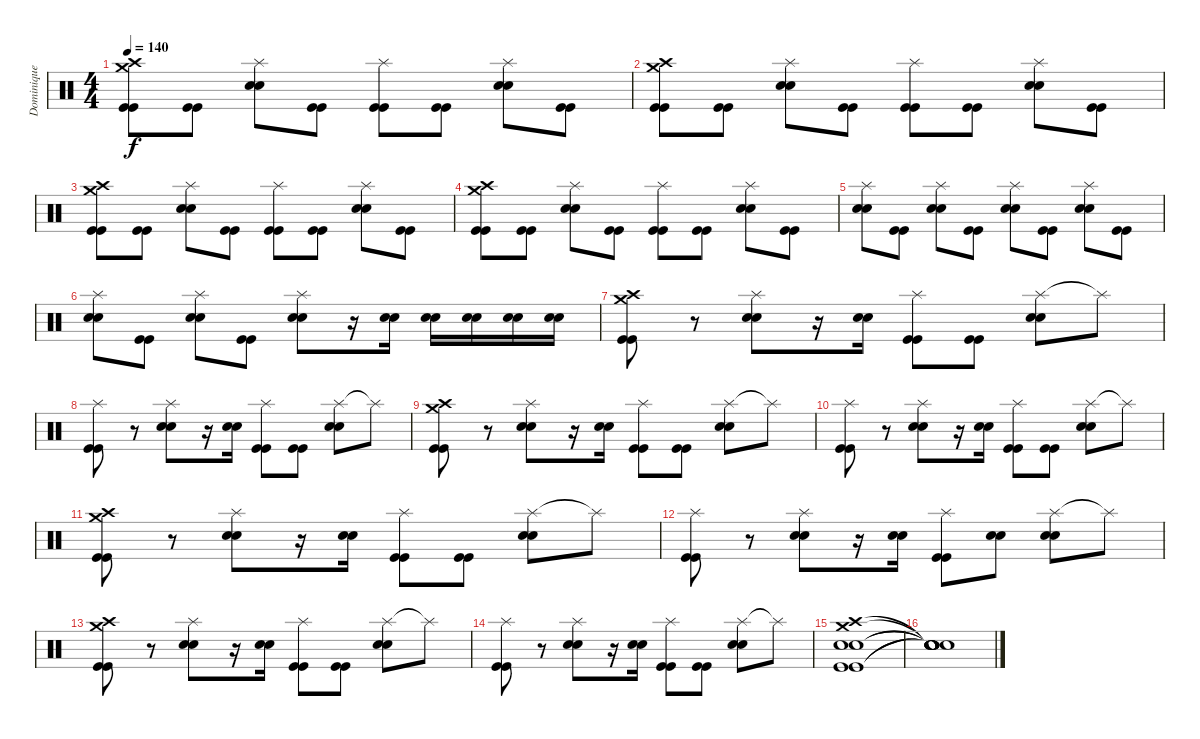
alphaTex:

\track ("Dominique" "Dominique") {instrument percussion}
\staff {score}
\articulation defaults
\ts (4 4)
\tempo 140
\clef neutral
\ks c
("Crash medium (hit)" "Crash high (hit)" "Kick (hit)" "Kick (hit)").8{dy f} ("Kick (hit)" "Kick (hit)").8 ("Splash (hit)" "Snare (hit) 2" "Snare (hit) 2").8 ("Kick (hit)" "Kick (hit)").8 ("Splash (hit)" "Kick (hit)" "Kick (hit)").8 ("Kick (hit)" "Kick (hit)").8 ("Splash (hit)" "Snare (hit) 2" "Snare (hit) 2").8 ("Kick (hit)" "Kick (hit)").8 |
("Crash medium (hit)" "Crash high (hit)" "Kick (hit)" "Kick (hit)").8 ("Kick (hit)" "Kick (hit)").8 ("Splash (hit)" "Snare (hit) 2" "Snare (hit) 2").8 ("Kick (hit)" "Kick (hit)").8 ("Splash (hit)" "Kick (hit)" "Kick (hit)").8 ("Kick (hit)" "Kick (hit)").8 ("Splash (hit)" "Snare (hit) 2" "Snare (hit) 2").8 ("Kick (hit)" "Kick (hit)").8 |
("Crash medium (hit)" "Crash high (hit)" "Kick (hit)" "Kick (hit)").8 ("Kick (hit)" "Kick (hit)").8 ("Splash (hit)" "Snare (hit) 2" "Snare (hit) 2").8 ("Kick (hit)" "Kick (hit)").8 ("Splash (hit)" "Kick (hit)" "Kick (hit)").8 ("Kick (hit)" "Kick (hit)").8 ("Splash (hit)" "Snare (hit) 2" "Snare (hit) 2").8 ("Kick (hit)" "Kick (hit)").8 |
("Crash medium (hit)" "Crash high (hit)" "Kick (hit)" "Kick (hit)").8 ("Kick (hit)" "Kick (hit)").8 ("Splash (hit)" "Snare (hit) 2" "Snare (hit) 2").8 ("Kick (hit)" "Kick (hit)").8 ("Splash (hit)" "Kick (hit)" "Kick (hit)").8 ("Kick (hit)" "Kick (hit)").8 ("Splash (hit)" "Snare (hit) 2" "Snare (hit) 2").8 ("Kick (hit)" "Kick (hit)").8 |
("Splash (hit)" "Snare (hit) 2" "Snare (hit) 2").8 ("Kick (hit)" "Kick (hit)").8 ("Splash (hit)" "Snare (hit) 2" "Snare (hit) 2").8 ("Kick (hit)" "Kick (hit)").8 ("Splash (hit)" "Snare (hit) 2" "Snare (hit) 2").8 ("Kick (hit)" "Kick (hit)").8 ("Splash (hit)" "Snare (hit) 2" "Snare (hit) 2").8 ("Kick (hit)" "Kick (hit)").8 |
("Splash (hit)" "Snare (hit) 2" "Snare (hit) 2").8 ("Kick (hit)" "Kick (hit)").8 ("Splash (hit)" "Snare (hit) 2" "Snare (hit) 2").8 ("Kick (hit)" "Kick (hit)").8 ("Splash (hit)" "Snare (hit) 2" "Snare (hit) 2").8 r.16 ("Snare (hit) 2" "Snare (hit) 2").16 ("Snare (hit) 2" "Snare (hit) 2").16 ("Snare (hit) 2" "Snare (hit) 2").16 ("Snare (hit) 2" "Snare (hit) 2").16 ("Snare (hit) 2" "Snare (hit) 2").16 |
("Crash medium (hit)" "Crash high (hit)" "Kick (hit)" "Kick (hit)").8 r.8 ("Splash (hit)" "Snare (hit) 2" "Snare (hit) 2").8 r.16 ("Snare (hit) 2" "Snare (hit) 2").16 ("Splash (hit)" "Kick (hit)" "Kick (hit)").8 ("Kick (hit)" "Kick (hit)").8 ("Splash (hit)" "Snare (hit) 2" "Snare (hit) 2").8 "Splash (hit)"{t}.8 |
("Splash (hit)" "Kick (hit)" "Kick (hit)").8 r.8 ("Splash (hit)" "Snare (hit) 2" "Snare (hit) 2").8 r.16 ("Snare (hit) 2" "Snare (hit) 2").16 ("Splash (hit)" "Kick (hit)" "Kick (hit)").8 ("Kick (hit)" "Kick (hit)").8 ("Splash (hit)" "Snare (hit) 2" "Snare (hit) 2").8 "Splash (hit)"{t}.8 |
("Crash medium (hit)" "Crash high (hit)" "Kick (hit)" "Kick (hit)").8 r.8 ("Splash (hit)" "Snare (hit) 2" "Snare (hit) 2").8 r.16 ("Snare (hit) 2" "Snare (hit) 2").16 ("Splash (hit)" "Kick (hit)" "Kick (hit)").8 ("Kick (hit)" "Kick (hit)").8 ("Splash (hit)" "Snare (hit) 2" "Snare (hit) 2").8 "Splash (hit)"{t}.8 |
("Splash (hit)" "Kick (hit)" "Kick (hit)").8 r.8 ("Splash (hit)" "Snare (hit) 2" "Snare (hit) 2").8 r.16 ("Snare (hit) 2" "Snare (hit) 2").16 ("Splash (hit)" "Kick (hit)" "Kick (hit)").8 ("Kick (hit)" "Kick (hit)").8 ("Splash (hit)" "Snare (hit) 2" "Snare (hit) 2").8 "Splash (hit)"{t}.8 |
("Crash medium (hit)" "Crash high (hit)" "Kick (hit)" "Kick (hit)").8 r.8 ("Splash (hit)" "Snare (hit) 2" "Snare (hit) 2").8 r.16 ("Snare (hit) 2" "Snare (hit) 2").16 ("Splash (hit)" "Kick (hit)" "Kick (hit)").8 ("Kick (hit)" "Kick (hit)").8 ("Splash (hit)" "Snare (hit) 2" "Snare (hit) 2").8 "Splash (hit)"{t}.8 |
("Splash (hit)" "Kick (hit)" "Kick (hit)").8 r.8 ("Splash (hit)" "Snare (hit) 2" "Snare (hit) 2").8 r.16 ("Snare (hit) 2" "Snare (hit) 2").16 ("Splash (hit)" "Kick (hit)" "Kick (hit)").8 ("Snare (hit) 2" "Snare (hit) 2").8 ("Splash (hit)" "Snare (hit) 2" "Snare (hit) 2").8 "Splash (hit)"{t}.8 |
("Crash medium (hit)" "Crash high (hit)" "Kick (hit)" "Kick (hit)").8 r.8 ("Splash (hit)" "Snare (hit) 2" "Snare (hit) 2").8 r.16 ("Snare (hit) 2" "Snare (hit) 2").16 ("Splash (hit)" "Kick (hit)" "Kick (hit)").8 ("Kick (hit)" "Kick (hit)").8 ("Splash (hit)" "Snare (hit) 2" "Snare (hit) 2").8 "Splash (hit)"{t}.8 |
("Splash (hit)" "Kick (hit)" "Kick (hit)").8 r.8 ("Splash (hit)" "Snare (hit) 2" "Snare (hit) 2").8 r.16 ("Snare (hit) 2" "Snare (hit) 2").16 ("Splash (hit)" "Kick (hit)" "Kick (hit)").8 ("Kick (hit)" "Kick (hit)").8 ("Splash (hit)" "Snare (hit) 2" "Snare (hit) 2").8 "Splash (hit)"{t}.8 |
("Crash high (hit)" "Crash medium (hit)" "Snare (hit) 2" "Snare (hit) 2" "Kick (hit)" "Kick (hit)").1 |
("Snare (hit)"{t} "Snare (hit)"{t} "Snare (hit)"{t} "Snare (hit)"{t} "Snare (hit)"{t} "Snare (hit)"{t}).1
